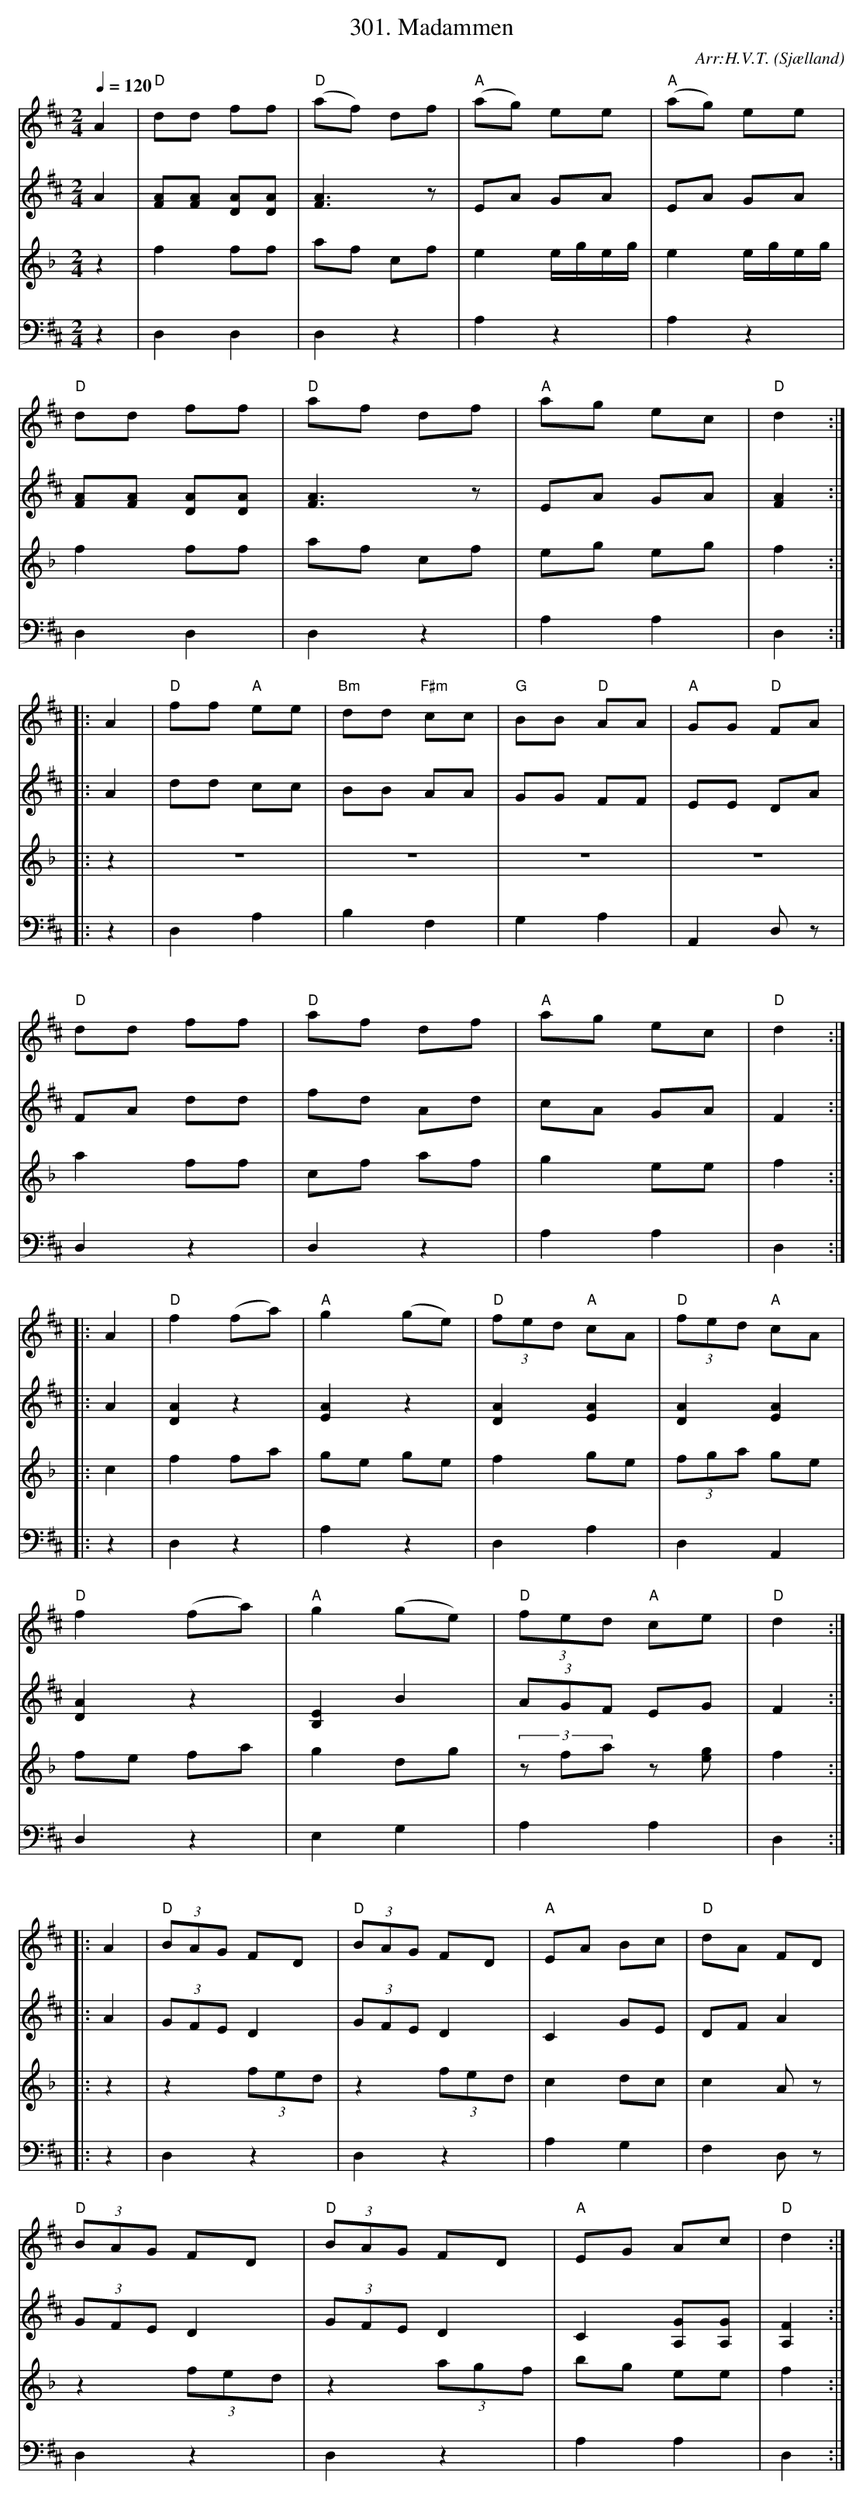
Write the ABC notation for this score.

X:1
T:301. Madammen
C:Arr:H.V.T.
O:Sjælland
Q:1/4=120
V:1
M:2/4
L:1/16
K:D
A4|"D"d2d2 f2f2|"D"(a2f2) d2f2|"A"(a2g2) e2e2|"A"(a2g2) e2e2|
"D"d2d2 f2f2|"D"a2f2 d2f2|"A"a2g2 e2c2|"D"d4:|
|:A4|"D"f2f2 "A"e2e2|"Bm"d2d2 "F#m"c2c2|"G"B2B2 "D"A2A2|"A"G2G2 "D"F2A2|
"D"d2d2 f2f2|"D"a2f2 d2f2|"A"a2g2 e2c2|"D"d4:|
|:A4|"D"f4 (f2a2)|"A"g4 (g2e2)|"D"(3f2e2d2 "A"c2A2|"D"(3f2e2d2 "A"c2A2|
"D"f4 (f2a2)|"A"g4 (g2e2)|"D"(3f2e2d2 "A"c2e2|"D"d4:|
|:A4|"D"(3B2A2G2 F2D2|"D"(3B2A2G2 F2D2|"A"E2A2 B2c2|"D"d2A2 F2D2|
"D"(3B2A2G2 F2D2|"D"(3B2A2G2 F2D2|"A"E2G2 A2c2|"D"d4:|
V:2
M:2/4
L:1/16
K:D
A4|[F2A2][F2A2] [D2A2][A2D2]|[F6A6] z2|E2A2 G2A2|E2A2 G2A2|
[F2A2][A2F2] [D2A2][D2A2]|[F6A6] z2|E2A2 G2A2|[F4A4]:|
|:A4|d2d2 c2c2|B2B2 A2A2|G2G2 F2F2|E2E2 D2A2|
F2A2 d2d2|f2d2 A2d2|c2A2 G2A2|F4:|
|:A4|[D4A4] z4|[E4A4] z4|[D4A4] [E4A4]|[A4D4] [E4A4]|
[D4A4] z4|[E4B,4] B4|(3A2G2F2 E2G2|F4:|
|:A4|(3G2F2E2 D4|(3G2F2E2 D4|C4 G2E2|D2F2 A4|
(3G2F2E2 D4|(3G2F2E2 D4|C4 [A,2G2][A,2G2]|[A,4F4]:|
V:3
M:2/4
L:1/16
K:F
z4|f4 f2f2|a2f2 c2f2|e4 egeg|e4 egeg|
f4 f2f2|a2f2 c2f2|e2g2 e2g2|f4:|
|:z4|z8|z8|z8|z8|
a4 f2f2|c2f2 a2f2|g4 e2e2|f4:|
|:c4|f4 f2a2|g2e2 g2e2|f4 g2e2|(3f2g2a2 g2e2|
f2e2 f2a2|g4 d2g2|(3z2f2a2 z2[e2g2]|f4:|
|:z4|z4 (3f2e2d2|z4 (3f2e2d2|c4 d2c2|c4 A2 z2|
z4 (3f2e2d2|z4 (3a2g2f2|b2g2 e2e2|f4:|
V:4
M:2/4
L:1/16
K:D clef=bass
z4|D,4 D,4|D,4 z4|A,4 z4|A,4 z4|
D,4 D,4|D,4 z4|A,4 A,4|D,4:|
|:z4|D,4 A,4|B,4 F,4|G,4 A,4|A,,4 D,2 z2|
D,4 z4|D,4 z4|A,4 A,4|D,4:|
|:z4|D,4 z4|A,4 z4|D,4 A,4|D,4 A,,4|
D,4 z4|E,4 G,4|A,4 A,4|D,4:|
|:z4|D,4 z4|D,4 z4|A,4 G,4|F,4 D,2 z2|
D,4 z4|D,4 z4|A,4 A,4|D,4:|
